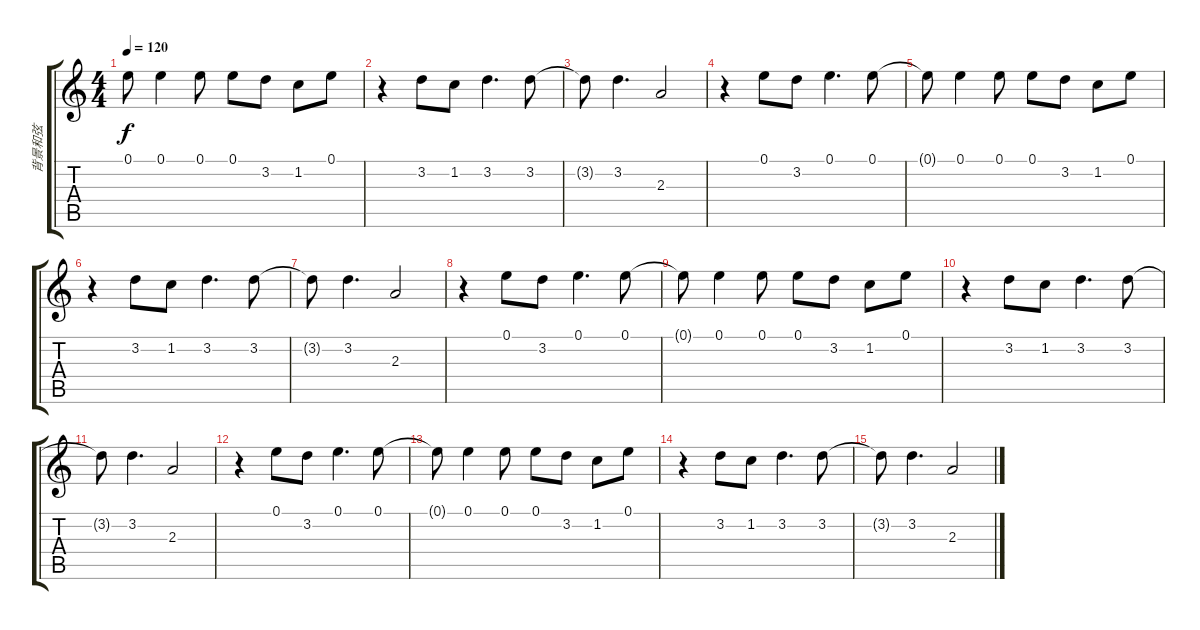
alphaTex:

\track ("背景和弦" "背景和弦") {instrument electricguitarclean}
\staff {score tabs}
\tuning (E4 B3 G3 D3 A2 E2) {hide}
\ts (4 4)
\tempo 120
\clef g2
\ks c
0.1{t}.8{dy f} 0.1.4 0.1.8 0.1.8 3.2.8 1.2.8 0.1.8 |
r.4 3.2.8 1.2.8 3.2.4{d} 3.2.8 |
3.2{t}.8 3.2.4{d} 2.3.2 |
r.4 0.1.8 3.2.8 0.1.4{d} 0.1.8 |
0.1{t}.8 0.1.4 0.1.8 0.1.8 3.2.8 1.2.8 0.1.8 |
r.4 3.2.8 1.2.8 3.2.4{d} 3.2.8 |
3.2{t}.8 3.2.4{d} 2.3.2 |
r.4 0.1.8 3.2.8 0.1.4{d} 0.1.8 |
0.1{t}.8 0.1.4 0.1.8 0.1.8 3.2.8 1.2.8 0.1.8 |
r.4 3.2.8 1.2.8 3.2.4{d} 3.2.8 |
3.2{t}.8 3.2.4{d} 2.3.2 |
r.4 0.1.8 3.2.8 0.1.4{d} 0.1.8 |
0.1{t}.8 0.1.4 0.1.8 0.1.8 3.2.8 1.2.8 0.1.8 |
r.4 3.2.8 1.2.8 3.2.4{d} 3.2.8 |
3.2{t}.8 3.2.4{d} 2.3.2
